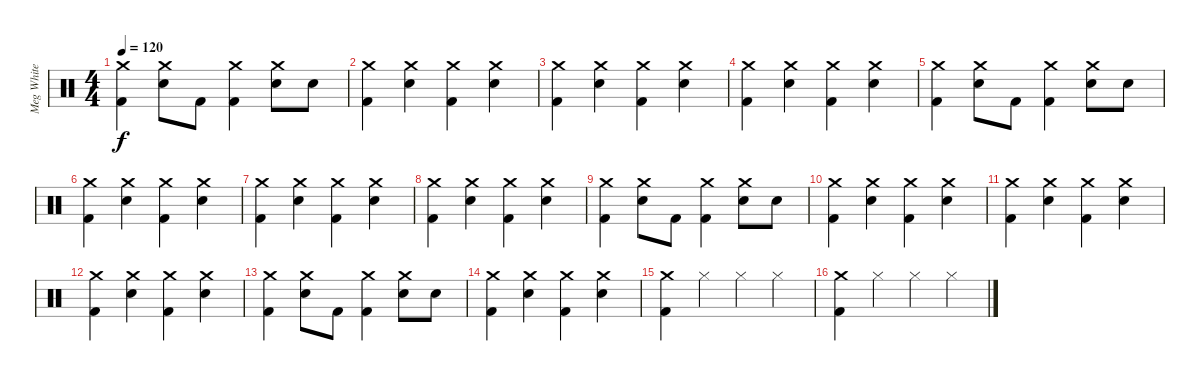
\track ("Meg White" "Meg White") {instrument percussion}
\staff {score}
\articulation defaults
\ts (4 4)
\tempo 120
\clef neutral
\ks c
("Crash medium (hit)" "Kick (hit) 2").4{dy f} ("Crash medium (hit)" "Snare (hit) 2").8 "Kick (hit) 2".8 ("Crash medium (hit)" "Kick (hit) 2").4 ("Crash medium (hit)" "Snare (hit) 2").8 "Snare (hit) 2".8 |
("Crash medium (hit)" "Kick (hit) 2").4 ("Crash medium (hit)" "Snare (hit) 2").4 ("Crash medium (hit)" "Kick (hit) 2").4 ("Crash medium (hit)" "Snare (hit) 2").4 |
("Crash medium (hit)" "Kick (hit) 2").4 ("Crash medium (hit)" "Snare (hit) 2").4 ("Crash medium (hit)" "Kick (hit) 2").4 ("Crash medium (hit)" "Snare (hit) 2").4 |
("Crash medium (hit)" "Kick (hit) 2").4 ("Crash medium (hit)" "Snare (hit) 2").4 ("Crash medium (hit)" "Kick (hit) 2").4 ("Crash medium (hit)" "Snare (hit) 2").4 |
("Crash medium (hit)" "Kick (hit) 2").4 ("Crash medium (hit)" "Snare (hit) 2").8 "Kick (hit) 2".8 ("Crash medium (hit)" "Kick (hit) 2").4 ("Crash medium (hit)" "Snare (hit) 2").8 "Snare (hit) 2".8 |
("Crash medium (hit)" "Kick (hit) 2").4 ("Crash medium (hit)" "Snare (hit) 2").4 ("Crash medium (hit)" "Kick (hit) 2").4 ("Crash medium (hit)" "Snare (hit) 2").4 |
("Crash medium (hit)" "Kick (hit) 2").4 ("Crash medium (hit)" "Snare (hit) 2").4 ("Crash medium (hit)" "Kick (hit) 2").4 ("Crash medium (hit)" "Snare (hit) 2").4 |
("Crash medium (hit)" "Kick (hit) 2").4 ("Crash medium (hit)" "Snare (hit) 2").4 ("Crash medium (hit)" "Kick (hit) 2").4 ("Crash medium (hit)" "Snare (hit) 2").4 |
("Crash medium (hit)" "Kick (hit) 2").4 ("Crash medium (hit)" "Snare (hit) 2").8 "Kick (hit) 2".8 ("Crash medium (hit)" "Kick (hit) 2").4 ("Crash medium (hit)" "Snare (hit) 2").8 "Snare (hit) 2".8 |
("Crash medium (hit)" "Kick (hit) 2").4 ("Crash medium (hit)" "Snare (hit) 2").4 ("Crash medium (hit)" "Kick (hit) 2").4 ("Crash medium (hit)" "Snare (hit) 2").4 |
("Crash medium (hit)" "Kick (hit) 2").4 ("Crash medium (hit)" "Snare (hit) 2").4 ("Crash medium (hit)" "Kick (hit) 2").4 ("Crash medium (hit)" "Snare (hit) 2").4 |
("Crash medium (hit)" "Kick (hit) 2").4 ("Crash medium (hit)" "Snare (hit) 2").4 ("Crash medium (hit)" "Kick (hit) 2").4 ("Crash medium (hit)" "Snare (hit) 2").4 |
("Crash medium (hit)" "Kick (hit) 2").4 ("Crash medium (hit)" "Snare (hit) 2").8 "Kick (hit) 2".8 ("Crash medium (hit)" "Kick (hit) 2").4 ("Crash medium (hit)" "Snare (hit) 2").8 "Snare (hit) 2".8 |
("Crash medium (hit)" "Kick (hit) 2").4 ("Crash medium (hit)" "Snare (hit) 2").4 ("Crash medium (hit)" "Kick (hit) 2").4 ("Crash medium (hit)" "Snare (hit) 2").4 |
("Crash medium (hit)" "Kick (hit) 2").4 "Hi-Hat (closed)".4 "Hi-Hat (closed)".4 "Hi-Hat (closed)".4 |
("Crash medium (hit)" "Kick (hit) 2").4 "Hi-Hat (closed)".4 "Hi-Hat (closed)".4 "Hi-Hat (closed)".4
